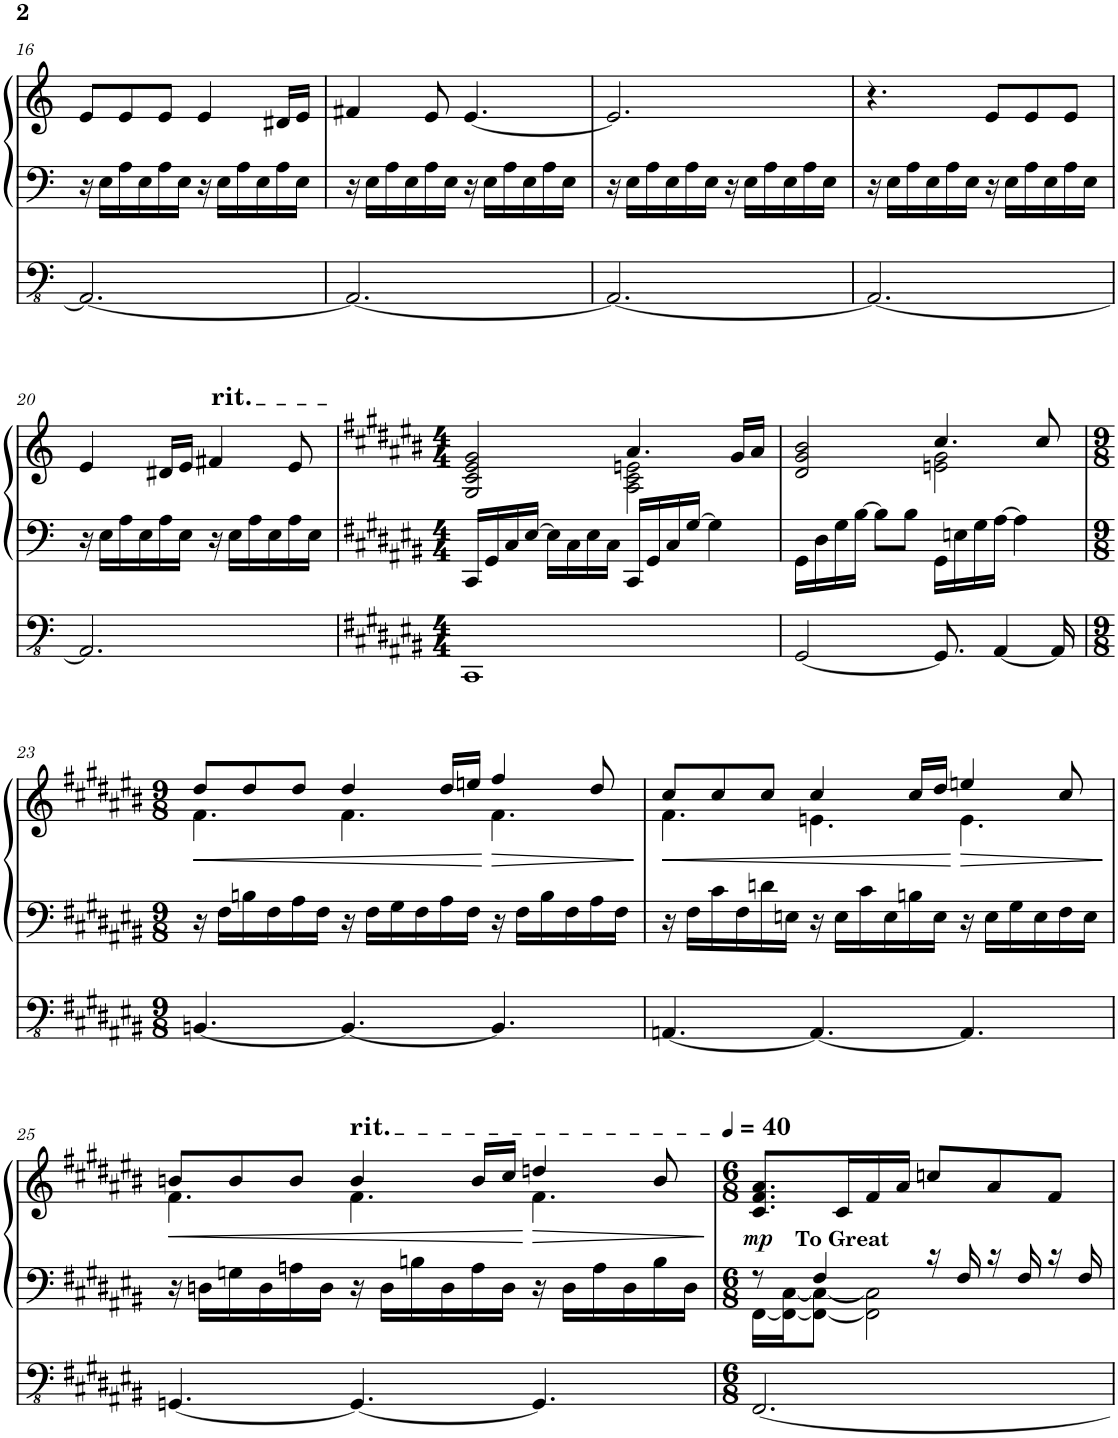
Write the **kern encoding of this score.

**kern	**kern	**kern	**dynam
*part1	*part1	*part1	*part1
*staff3	*staff2	*staff1	*staff1/2/3
*I"Pipe Organ	*	*	*
*I'Org.	*	*	*
!!LO:PB:g=z
*clefFv4	*clefF4	*clefG2	*
*k[]	*k[]	*k[]	*
*M6/8	*M6/8	*M6/8	*
=16	=16	=16	=16
2.AAA/_	16r	8e/L	.
.	16E\LL	.	.
.	16A\	8e/	.
.	16E\	.	.
.	16A\	8e/J	.
.	16E\JJ	.	.
.	16r	4e/	.
.	16E\LL	.	.
.	16A\	.	.
.	16E\	.	.
.	16A\	16d#X/LL	.
.	16E\JJ	16e/JJ	.
=17	=17	=17	=17
2.AAA/_	16r	4f#X/	.
.	16E\LL	.	.
.	16A\	.	.
.	16E\	.	.
.	16A\	8e/	.
.	16E\JJ	.	.
.	16r	[4.e/	.
.	16E\LL	.	.
.	16A\	.	.
.	16E\	.	.
.	16A\	.	.
.	16E\JJ	.	.
=18	=18	=18	=18
2.AAA/_	16r	2.e/]	.
.	16E\LL	.	.
.	16A\	.	.
.	16E\	.	.
.	16A\	.	.
.	16E\JJ	.	.
.	16r	.	.
.	16E\LL	.	.
.	16A\	.	.
.	16E\	.	.
.	16A\	.	.
.	16E\JJ	.	.
=19	=19	=19	=19
2.AAA/_	16r	4.r	.
.	16E\LL	.	.
.	16A\	.	.
.	16E\	.	.
.	16A\	.	.
.	16E\JJ	.	.
.	16r	8e/L	.
.	16E\LL	.	.
.	16A\	8e/	.
.	16E\	.	.
.	16A\	8e/J	.
.	16E\JJ	.	.
!!LO:LB:g=z
=20	=20	=20	=20
2.AAA/]	16r	4e/	.
.	16E\LL	.	.
.	16A\	.	.
.	16E\	.	.
.	16A\	16d#X/LL	.
.	16E\JJ	16e/JJ	.
!	!	!LO:TX:a:t=rit.	!
.	16r	4f#X/	.
.	16E\LL	.	.
.	16A\	.	.
.	16E\	.	.
.	16A\	8e/	.
.	16E\JJ	.	.
=21	=21	=21	=21
*k[f#c#g#d#a#e#b#]	*k[f#c#g#d#a#e#b#]	*k[f#c#g#d#a#e#b#]	*
*M4/4	*M4/4	*M4/4	*
*	*	*^	*
1CCC#	16CC#/LL	2G#/ 2c#/ 2e#/ 2g#/	2ryy	.
.	16GG#/	.	.	.
.	16C#/	.	.	.
.	[16E#/JJ	.	.	.
.	16E#\LL]	.	.	.
.	16C#\	.	.	.
.	16E#\	.	.	.
.	16C#\JJ	.	.	.
.	16CC#/LL	4.a#/	2A#\ 2c#\ 2en\	.
.	16GG#/	.	.	.
.	16C#/	.	.	.
.	[16G#/JJ	.	.	.
.	4G#\]	.	.	.
.	.	16g#/LL	.	.
.	.	16a#/JJ	.	.
=22	=22	=22	=22	=22
[2GGG#/	16GG#\LL	2d#/ 2g#/ 2b#/	2ryy	.
.	16D#\	.	.	.
.	16G#\	.	.	.
.	[16B#\JJ	.	.	.
.	8B#\L]	.	.	.
.	8B#\J	.	.	.
8.GGG#/]	16GG#\LL	4.cc#/	2en\ 2g#\	.
.	16En\	.	.	.
.	16G#\	.	.	.
[4AAA#/	[16A#\JJ	.	.	.
.	4A#\]	.	.	.
.	.	8cc#/	.	.
16AAA#/]	.	.	.	.
!!LO:LB:g=z	!!
=23	=23	=23	=23	=23
*	*	*k[f#c#g#d#a#e#b#]	*	*
*M9/8	*M9/8	*M9/8	*	*
!	!	!	!	!LO:HP:b
[4.BBBn/	16r	8dd#/L	4.f#\	<
.	16F#\LL	.	.	.
.	16Bn\	8dd#/	.	.
.	16F#\	.	.	.
.	16A#\	8dd#/J	.	.
.	16F#\JJ	.	.	.
4.BBB/_	16r	4dd#/	4.f#\	.
.	16F#\LL	.	.	.
.	16G#\	.	.	.
.	16F#\	.	.	.
.	16A#\	16dd#/LL	.	.
.	16F#\JJ	16een/JJ	.	.
!	!	!	!	!LO:HP:n=1:b
4.BBB/]	16r	4ff#/	4.f#\	[ >
.	16F#\LL	.	.	.
.	16B\	.	.	.
.	16F#\	.	.	.
.	16A#\	8dd#/	.	.
.	16F#\JJ	.	.	.
*	*	*v	*v	*
.	.	.	]
=24	=24	=24	=24
!	!	!	!LO:HP:b
*	*	*^	*
[4.AAAn/	16r	8cc#/L	4.f#\	<
.	16F#\LL	.	.	.
.	16c#\	8cc#/	.	.
.	16F#\	.	.	.
.	16dn\	8cc#/J	.	.
.	16En\JJ	.	.	.
4.AAA/_	16r	4cc#/	4.en\	.
.	16E\LL	.	.	.
.	16c#\	.	.	.
.	16E\	.	.	.
.	16Bn\	16cc#/LL	.	.
.	16E\JJ	16dd#/JJ	.	.
!	!	!	!	!LO:HP:n=1:b
4.AAA/]	16r	4een/	4.e\	[ >
.	16E\LL	.	.	.
.	16G#\	.	.	.
.	16E\	.	.	.
.	16F#\	8cc#/	.	.
.	16E\JJ	.	.	.
*	*	*v	*v	*
.	.	.	]
!!LO:LB:g=z
=25	=25	=25	=25
!	!	!	!LO:HP:b
*	*	*^	*
[4.GGGn/	16r	8bn/L	4.f#\	<
.	16Dn\LL	.	.	.
.	16Gn\	8b/	.	.
.	16D\	.	.	.
.	16An\	8b/J	.	.
.	16D\JJ	.	.	.
!	!	!LO:TX:a:t=rit.	!	!
4.GGG/_	16r	4b/	4.f#\	.
.	16D\LL	.	.	.
.	16Bn\	.	.	.
.	16D\	.	.	.
.	16A\	16b/LL	.	.
.	16D\JJ	16cc#/JJ	.	.
!	!	!	!	!LO:HP:n=1:b
4.GGG/]	16r	4ddn/	4.f#\	[ >
.	16D\LL	.	.	.
.	16A\	.	.	.
.	16D\	.	.	.
.	16B\	8b/	.	.
.	16D\JJ	.	.	.
*	*	*v	*v	*
.	.	.	]
=26	=26	=26	=26
*M6/8	*M6/8	*M6/8	*
*	*	*MM40	*
*	*^	*	*
!	!LO:TX:a:B:t=To Great	!	!	!
!	!	!	!	!LO:DY:b
[2.FFF#/	8r	[16FF#\LL	8.c#/ 8.f#/ 8.a#/L	mp
.	.	16FF#\_ [16C#\J	.	.
.	4F#/	8FF#\_ 8C#\_J	.	.
.	.	.	16c#/L	.
.	.	2FF#\] 2C#\]	16f#/	.
.	.	.	16a#/JJ	.
.	16r	.	8ccn/L	.
.	16F#/	.	.	.
.	16r	.	8a#/	.
.	16F#/	.	.	.
.	16r	.	8f#/J	.
.	16F#/	.	.	.
*	*v	*v	*	*
=	=	=	=
*-	*-	*-	*-
